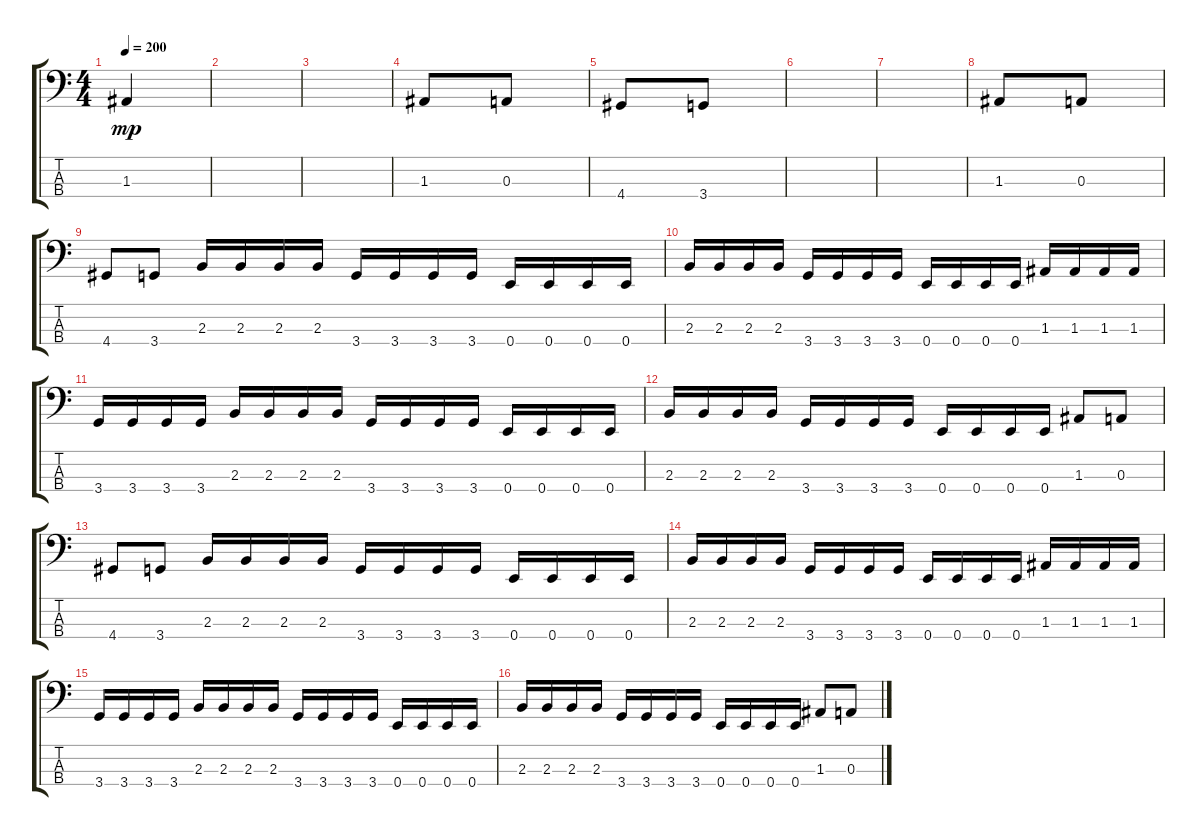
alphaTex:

\track "" {instrument electricbasspick}
\staff {score tabs}
\tuning (G2 D2 A1 E1) {hide}
\ts (4 4)
\tempo 200
\clef f4
\ks c
1.3.4{dy mp} |
|
|
1.3.8 0.3.8 |
4.4.8 3.4.8 |
|
|
1.3.8 0.3.8 |
4.4.8 3.4.8 2.3.16 2.3.16 2.3.16 2.3.16 3.4.16 3.4.16 3.4.16 3.4.16 0.4.16 0.4.16 0.4.16 0.4.16 |
2.3.16 2.3.16 2.3.16 2.3.16 3.4.16 3.4.16 3.4.16 3.4.16 0.4.16 0.4.16 0.4.16 0.4.16 1.3.16 1.3.16 1.3.16 1.3.16 |
3.4.16 3.4.16 3.4.16 3.4.16 2.3.16 2.3.16 2.3.16 2.3.16 3.4.16 3.4.16 3.4.16 3.4.16 0.4.16 0.4.16 0.4.16 0.4.16 |
2.3.16 2.3.16 2.3.16 2.3.16 3.4.16 3.4.16 3.4.16 3.4.16 0.4.16 0.4.16 0.4.16 0.4.16 1.3.8 0.3.8 |
4.4.8 3.4.8 2.3.16 2.3.16 2.3.16 2.3.16 3.4.16 3.4.16 3.4.16 3.4.16 0.4.16 0.4.16 0.4.16 0.4.16 |
2.3.16 2.3.16 2.3.16 2.3.16 3.4.16 3.4.16 3.4.16 3.4.16 0.4.16 0.4.16 0.4.16 0.4.16 1.3.16 1.3.16 1.3.16 1.3.16 |
3.4.16 3.4.16 3.4.16 3.4.16 2.3.16 2.3.16 2.3.16 2.3.16 3.4.16 3.4.16 3.4.16 3.4.16 0.4.16 0.4.16 0.4.16 0.4.16 |
2.3.16 2.3.16 2.3.16 2.3.16 3.4.16 3.4.16 3.4.16 3.4.16 0.4.16 0.4.16 0.4.16 0.4.16 1.3.8 0.3.8
